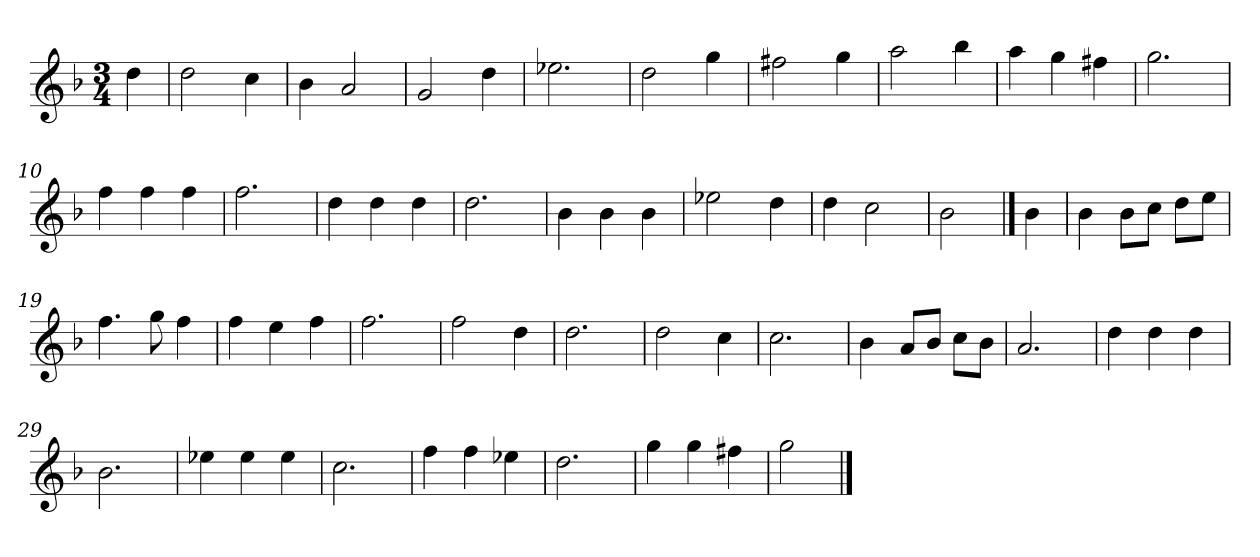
**kern
*part1
*staff1
*clefG2
*k[b-]
*d:
*M3/4
*MM120
=
4dd
=1
2dd
4cc
=2
4b-
2a
=3
2g
4dd
=4
2.ee-X
=5
2dd
4gg
=6
2ff#X
4gg
=7
2aa
4bb-
=8
4aa
4gg
4ff#X
=9
2.gg
=10
4ff
4ff
4ff
=11
2.ff
=12
4dd
4dd
4dd
=13
2.dd
=14
4b-
4b-
4b-
=15
2ee-X
4dd
=16
4dd
2cc
=17
2b-
==
4b-
=18
4b-
8b-\L
8cc\J
8dd\L
8ee\J
=19
4.ff
8gg
4ff
=20
4ff
4ee
4ff
=21
2.ff
=22
2ff
4dd
=23
2.dd
=24
2dd
4cc
=25
2.cc
=26
4b-
8a/L
8b-/J
8cc\L
8b-\J
=27
2.a
=28
4dd
4dd
4dd
=29
2.b-
=30
4ee-X
4ee-
4ee-
=31
2.cc
=32
4ff
4ff
4ee-X
=33
2.dd
=34
4gg
4gg
4ff#X
=35
2gg
==
*-
